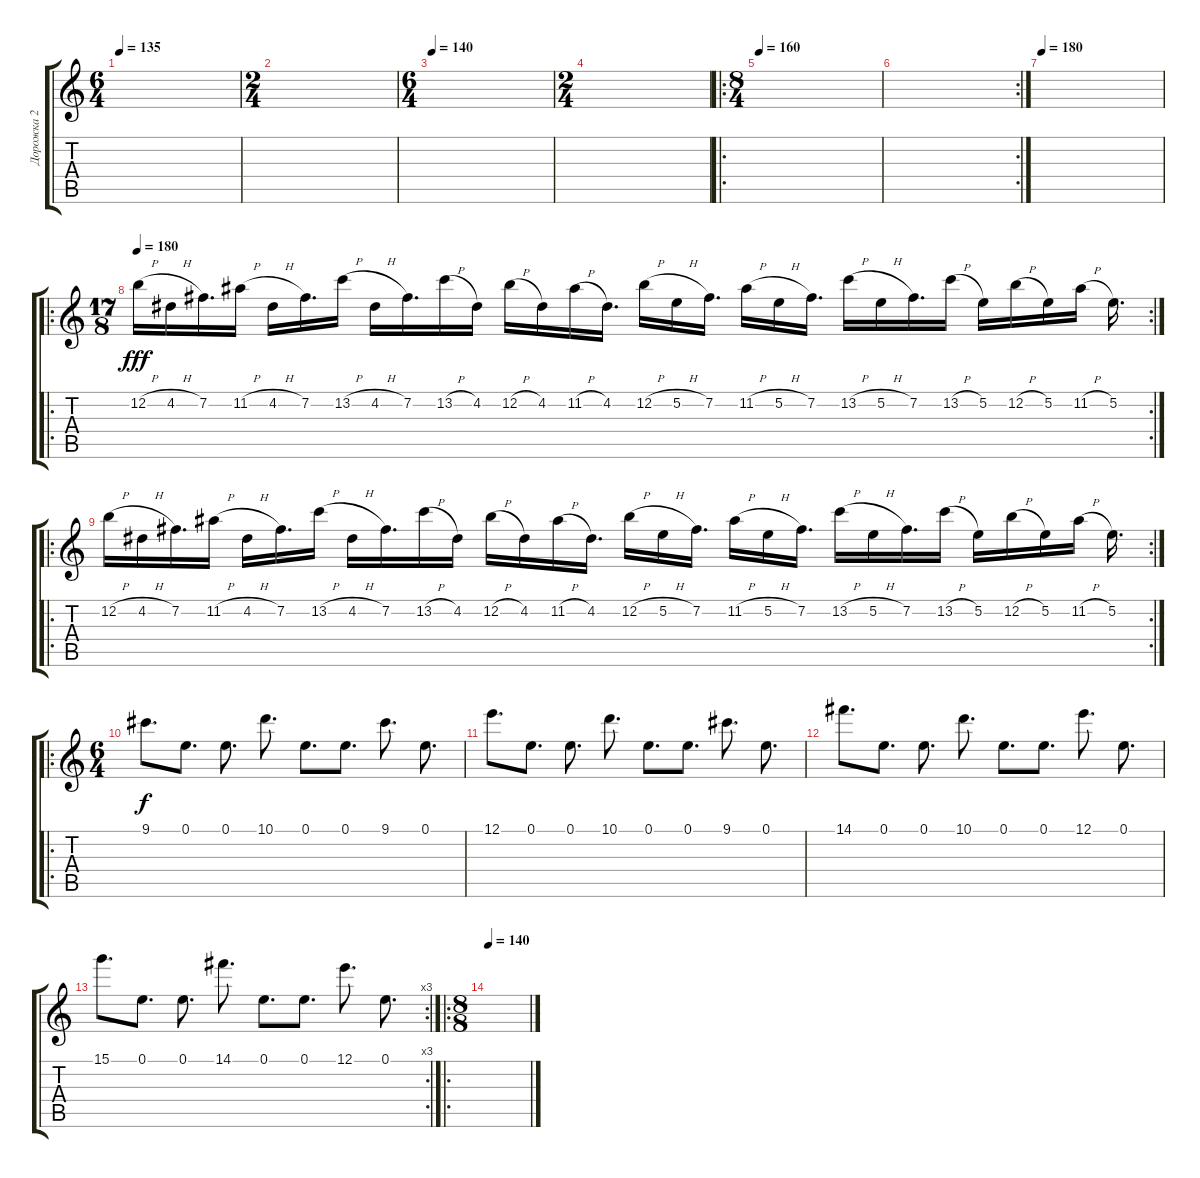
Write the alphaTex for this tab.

\track ("Дорожка 2" "Дорожка 2") {instrument distortionguitar}
\staff {score tabs}
\tuning (E4 B3 G3 D3 A2 E2) {hide}
\ts (6 4)
\tempo 135
\clef g2
\ks c
|
\ts (2 4)
|
\ts (6 4)
\tempo 140
|
\ts (2 4)
|
\ro
\ts (8 4)
\tempo 160
|
\rc 2
|
\tempo 180
|
\ro
\rc 2
\ts (17 8)
\tempo 180
12.2{h}.16{dy fff} 4.2{h}.16 7.2.16{d} 11.2{h}.16 4.2{h}.16 7.2.16{d} 13.2{h}.16 4.2{h}.16 7.2.16{d} 13.2{h}.16 4.2.16 12.2{h}.16 4.2.16 11.2{h}.16 4.2.16{d} 12.2{h}.16 5.2{h}.16 7.2.16{d} 11.2{h}.16 5.2{h}.16 7.2.16{d} 13.2{h}.16 5.2{h}.16 7.2.16{d} 13.2{h}.16 5.2.16 12.2{h}.16 5.2.16 11.2{h}.16 5.2.16{d} |
\ro
\rc 2
12.2{h}.16 4.2{h}.16 7.2.16{d} 11.2{h}.16 4.2{h}.16 7.2.16{d} 13.2{h}.16 4.2{h}.16 7.2.16{d} 13.2{h}.16 4.2.16 12.2{h}.16 4.2.16 11.2{h}.16 4.2.16{d} 12.2{h}.16 5.2{h}.16 7.2.16{d} 11.2{h}.16 5.2{h}.16 7.2.16{d} 13.2{h}.16 5.2{h}.16 7.2.16{d} 13.2{h}.16 5.2.16 12.2{h}.16 5.2.16 11.2{h}.16 5.2.16{d} |
\ro
\ts (6 4)
9.1.8{d dy f} 0.1.8{d} 0.1.8{d} 10.1.8{d} 0.1.8{d} 0.1.8{d} 9.1.8{d} 0.1.8{d} |
12.1.8{d} 0.1.8{d} 0.1.8{d} 10.1.8{d} 0.1.8{d} 0.1.8{d} 9.1.8{d} 0.1.8{d} |
14.1.8{d} 0.1.8{d} 0.1.8{d} 10.1.8{d} 0.1.8{d} 0.1.8{d} 12.1.8{d} 0.1.8{d} |
\rc 3
15.1.8{d} 0.1.8{d} 0.1.8{d} 14.1.8{d} 0.1.8{d} 0.1.8{d} 12.1.8{d} 0.1.8{d} |
\ro
\ts (8 8)
\tempo 140
